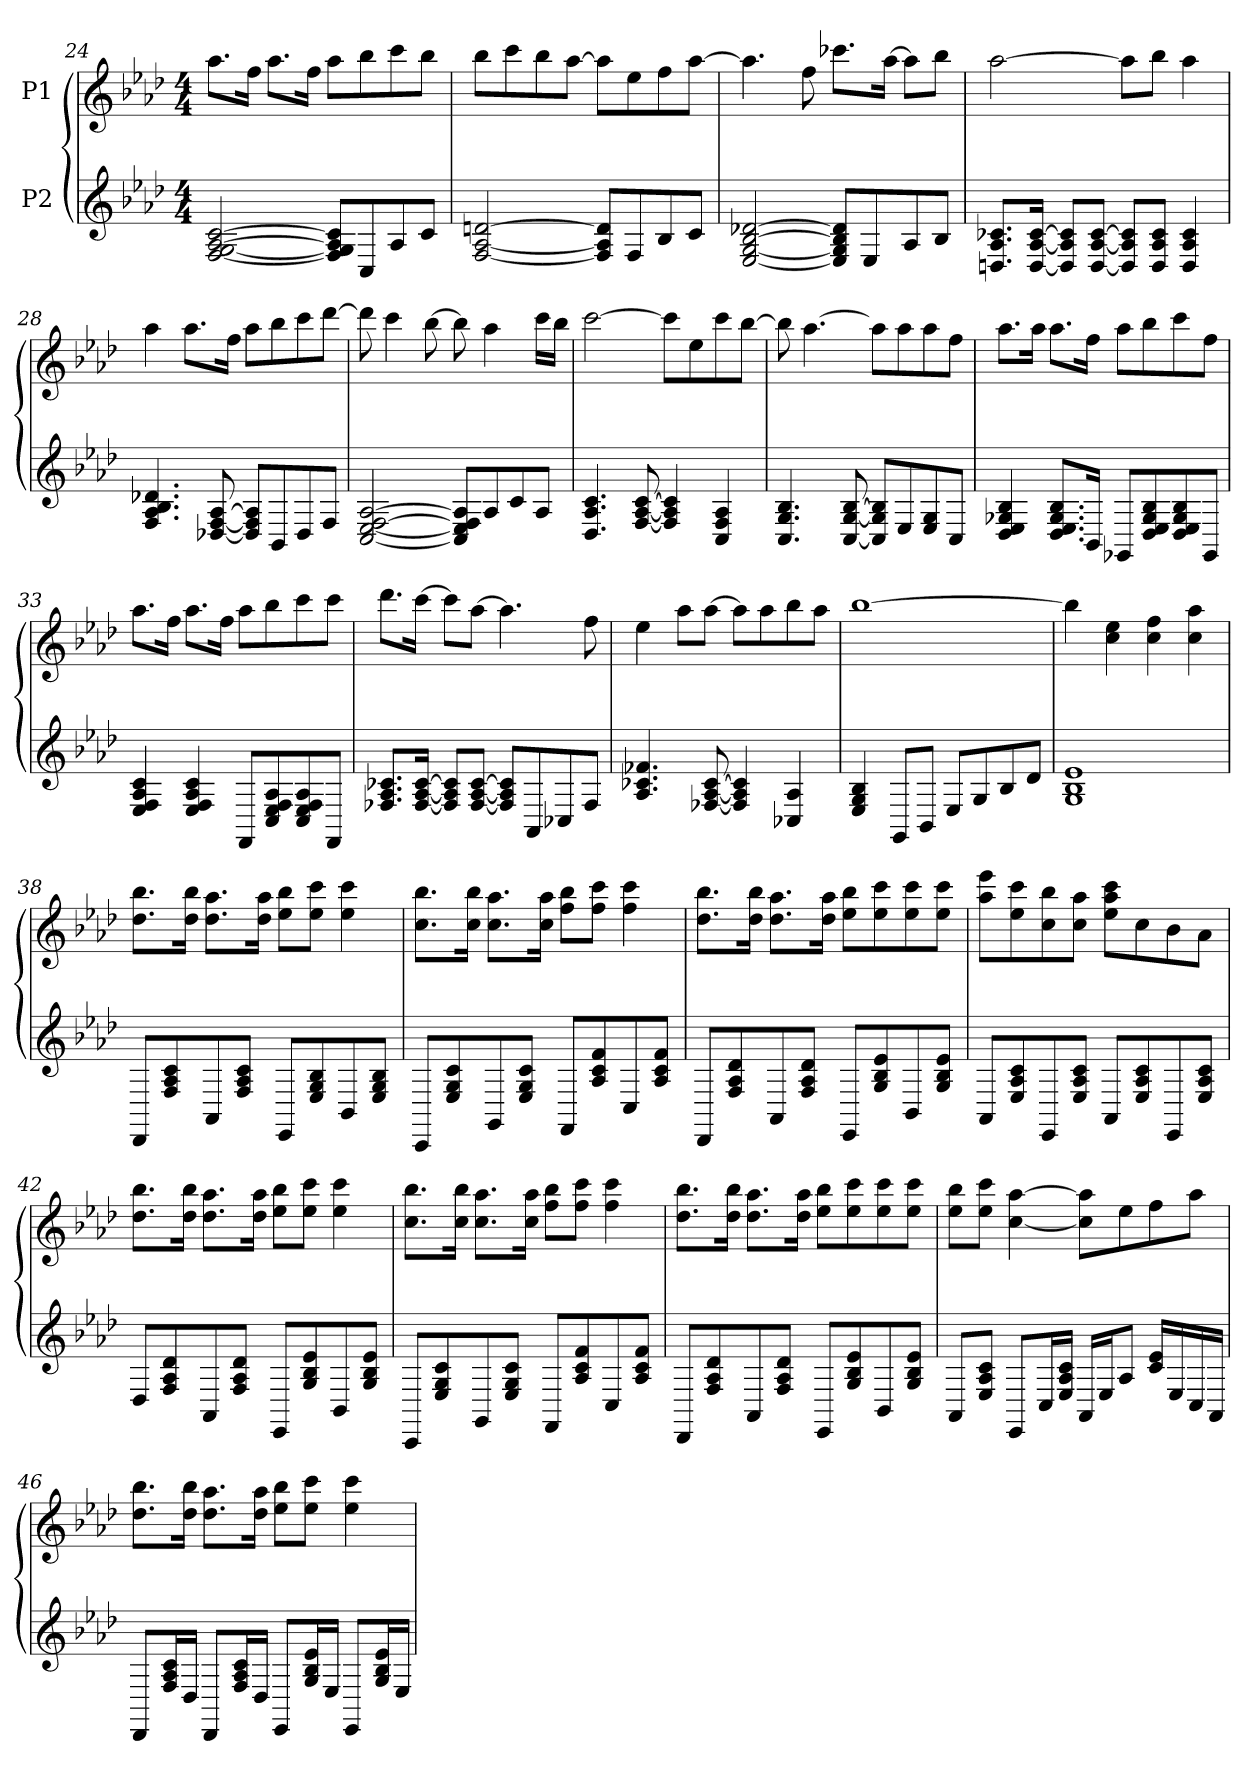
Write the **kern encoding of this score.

**kern	**kern
*part2	*part1
*staff2	*staff1
*I"P2	*I"P1
*clefG2	*clefG2
*k[b-e-a-d-]	*k[b-e-a-d-]
*A-:	*A-:
*M4/4	*M4/4
=24	=24
[<2Fi/ [<2Gi [>2A-i [>2ci	8.aa-i\L
.	16ffi\Jk
.	8.aa-i\L
.	16ffi\Jk
8Fi/] 8Gi] 8A-i] 8ci]L	8aa-i\L
8Ci/	8bb-i\
8A-i/	8ccci\
8ci/J	8bb-i\J
=25	=25
[<2Fi/ [<2A-i [>2dni	8bb-i\L
.	8ccci\
.	8bb-i\
.	[>8aa-i\J
8Fi/] 8A-i] 8di]L	8aa-i\L]
8Fi/	8ee-i\
8B-i/	8ffi\
8ci/J	[>8aa-i\J
!!LO:LB:g=z
=26	=26
[<2E-i/ [<2Gi [>2B-i [>2d-Xi	4.aa-i\]
.	8ffi\
8E-i/] 8Gi] 8B-i] 8d-i]L	8.ccc-Xi\L
8E-i/	.
.	[>16aa-i\Jk
8A-i/	8aa-i\L]
8B-i/J	8bb-i\J
=27	=27
8.Dni/ 8.A-i 8.c-XiL	[>2aa-i\
[<16Di/ [<16A-i [>16c-iJk	.
8Di/] 8A-i] 8c-i]L	.
[<8Di/ [<8A-i [>8c-iJ	.
8Di/] 8A-i] 8c-i]L	8aa-i\L]
8Di/ 8A-i 8c-iJ	8bb-i\J
4Di/ 4A-i 4c-i	4aa-i\
=28	=28
4.Fi/ 4.A-i 4.B-i 4.d-Xi	4aa-i\
.	8.aa-i\L
[<8D-Xi/ [<8Fi [>8A-i	.
.	16ffi\Jk
8D-i/] 8Fi] 8A-i]L	8aa-i\L
8BB-i/	8bb-i\
8D-i/	8ccci\
8Fi/J	[>8ddd-i\J
=29	=29
[<2Ci/ [<2E-i [>2Fi [>2A-i	8ddd-i\]
.	4ccci\
.	[>8bb-i\
8Ci/] 8E-i] 8Fi] 8A-i]L	8bb-i\]
8A-i/	4aa-i\
8ci/	.
8A-i/J	16ccci\LL
.	16bb-i\JJ
!!LO:LB:g=z
=30	=30
4.D-i/ 4.A-i 4.ci	[>2ccci\
[<8Fi/ [<8A-i [>8ci	.
4Fi/] 4A-i] 4ci]	8ccci\L]
.	8ee-i\
4Ci/ 4Fi 4A-i	8ccci\
.	[>8bb-i\J
=31	=31
4.Ci/ 4.Gi 4.B-i	8bb-i\]
.	[>4.aa-i\
[<8Ci/ [<8Gi [>8B-i	.
8Ci/] 8Gi] 8B-i]L	8aa-i\L]
8E-i/	8aa-i\
8E-i/ 8Gi	8aa-i\
8Ci/J	8ffi\J
=32	=32
4D-i/ 4E-i 4G-Xi 4B-i	8.aa-i\L
.	16aa-i\Jk
8.D-i/ 8.E-i 8.G-i 8.B-iL	8.aa-i\L
16BB-i/Jk	16ffi\Jk
8GG-Xi/L	8aa-i\L
8D-i/ 8E-i 8G-i 8B-i	8bb-i\
8D-i/ 8E-i 8G-i 8B-i	8ccci\
8GG-i/J	8ffi\J
=33	=33
4E-i/ 4Fi 4A-i 4ci	8.aa-i\L
.	16ffi\Jk
4E-i/ 4Fi 4A-i 4ci	8.aa-i\L
.	16ffi\Jk
8FFi/L	8aa-i\L
8Ci/ 8E-i 8Fi 8A-i	8bb-i\
8Ci/ 8E-i 8Fi 8A-i	8ccci\
8FFi/J	8ccci\J
!!LO:LB:g=z
=34	=34
8.F-Xi/ 8.A-i 8.c-XiL	8.ddd-i\L
[<16F-i/ [<16A-i [>16c-iJk	[>16ccci\Jk
8F-i/] 8A-i] 8c-i]L	8ccci\L]
[<8F-i/ [<8A-i [>8c-iJ	[>8aa-i\J
8F-i/] 8A-i] 8c-i]L	4.aa-i\]
8AA-i/	.
8C-Xi/	.
8F-i/J	8ffi\
=35	=35
4.A-i/ 4.c-Xi 4.f-Xi	4ee-i\
.	8aa-i\L
[<8F-Xi/ [<8A-i [>8c-i	[>8aa-i\J
4F-i/] 4A-i] 4c-i]	8aa-i\L]
.	8aa-i\
4C-Xi/ 4A-i	8bb-i\
.	8aa-i\J
=36	=36
4E-i/ 4Gi 4B-i	[>1bb-i
8GGi/L	.
8BB-i/J	.
8E-i/L	.
8Gi/	.
8B-i/	.
8d-i/J	.
=37	=37
1Gi 1B-i 1e-i	4bb-i\]
.	4cci\ 4ee-i
.	4cci\ 4ffi
.	4cci\ 4aa-i
!!LO:PB:g=z
=38	=38
8DD-i/L	8.dd-i\ 8.bb-iL
8Fi/ 8A-i 8ci	.
.	16dd-i\ 16bb-iJk
8AA-i/	8.dd-i\ 8.aa-iL
8Fi/ 8A-i 8ciJ	.
.	16dd-i\ 16aa-iJk
8EE-i/L	8ee-i\ 8bb-iL
8E-i/ 8Gi 8B-i	8ee-i\ 8ccciJ
8BB-i/	4ee-i\ 4ccci
8E-i/ 8Gi 8B-iJ	.
=39	=39
8CCi/L	8.cci\ 8.bb-iL
8E-i/ 8Gi 8ci	.
.	16cci\ 16bb-iJk
8GGi/	8.cci\ 8.aa-iL
8E-i/ 8Gi 8ciJ	.
.	16cci\ 16aa-iJk
8FFi/L	8ffi\ 8bb-iL
8A-i/ 8ci 8fi	8ffi\ 8ccciJ
8Ci/	4ffi\ 4ccci
8A-i/ 8ci 8fiJ	.
=40	=40
8DD-i/L	8.dd-i\ 8.bb-iL
8Fi/ 8A-i 8d-i	.
.	16dd-i\ 16bb-iJk
8AA-i/	8.dd-i\ 8.aa-iL
8Fi/ 8A-i 8d-iJ	.
.	16dd-i\ 16aa-iJk
8EE-i/L	8ee-i\ 8bb-iL
8Gi/ 8B-i 8e-i	8ee-i\ 8ccci
8BB-i/	8ee-i\ 8ccci
8Gi/ 8B-i 8e-iJ	8ee-i\ 8ccciJ
=41	=41
8AA-i/L	8aa-i\ 8eee-iL
8E-i/ 8A-i 8ci	8ee-i\ 8ccci
8EE-i/	8cci\ 8bb-i
8E-i/ 8A-i 8ciJ	8cci\ 8aa-iJ
8AA-i/L	8ee-i\ 8aa-i 8ccciL
8E-i/ 8A-i 8ci	8cci\
8EE-i/	8b-i\
8E-i/ 8A-i 8ciJ	8a-i\J
!!LO:LB:g=z
=42	=42
8D-i/L	8.dd-i\ 8.bb-iL
8Fi/ 8A-i 8d-i	.
.	16dd-i\ 16bb-iJk
8AA-i/	8.dd-i\ 8.aa-iL
8Fi/ 8A-i 8d-iJ	.
.	16dd-i\ 16aa-iJk
8EE-i/L	8ee-i\ 8bb-iL
8Gi/ 8B-i 8e-i	8ee-i\ 8ccciJ
8BB-i/	4ee-i\ 4ccci
8Gi/ 8B-i 8e-iJ	.
=43	=43
8CCi/L	8.cci\ 8.bb-iL
8E-i/ 8Gi 8ci	.
.	16cci\ 16bb-iJk
8GGi/	8.cci\ 8.aa-iL
8E-i/ 8Gi 8ciJ	.
.	16cci\ 16aa-iJk
8FFi/L	8ffi\ 8bb-iL
8A-i/ 8ci 8fi	8ffi\ 8ccciJ
8Ci/	4ffi\ 4ccci
8A-i/ 8ci 8fiJ	.
=44	=44
8DD-i/L	8.dd-i\ 8.bb-iL
8Fi/ 8A-i 8d-i	.
.	16dd-i\ 16bb-iJk
8AA-i/	8.dd-i\ 8.aa-iL
8Fi/ 8A-i 8d-iJ	.
.	16dd-i\ 16aa-iJk
8EE-i/L	8ee-i\ 8bb-iL
8Gi/ 8B-i 8e-i	8ee-i\ 8ccci
8BB-i/	8ee-i\ 8ccci
8Gi/ 8B-i 8e-iJ	8ee-i\ 8ccciJ
=45	=45
8AA-i/L	8ee-i\ 8bb-iL
8E-i/ 8A-i 8ciJ	8ee-i\ 8ccciJ
8EE-i/L	[<4cci\ [>4aa-i
16Ci/L	.
16E-i/ 16A-i 16ciJJ	.
16AA-i/LL	8cci\] 8aa-i]L
16E-i/J	.
8A-i/J	8ee-i\
16ci/ 16e-iLL	8ffi\
16E-i/	.
16Ci/	8aa-i\J
16AA-i/JJ	.
!!LO:LB:g=z
=46	=46
8DD-i/L	8.dd-i\ 8.bb-iL
16Fi/ 16A-i 16ciL	.
16D-i/JJ	16dd-i\ 16bb-iJk
8DD-i/L	8.dd-i\ 8.aa-iL
16Fi/ 16A-i 16ciL	.
16D-i/JJ	16dd-i\ 16aa-iJk
8EE-i/L	8ee-i\ 8bb-iL
16Gi/ 16B-i 16e-iL	8ee-i\ 8ccciJ
16E-i/JJ	.
8EE-i/L	4ee-i\ 4ccci
16Gi/ 16B-i 16e-iL	.
16E-i/JJ	.
=	=
*-	*-
